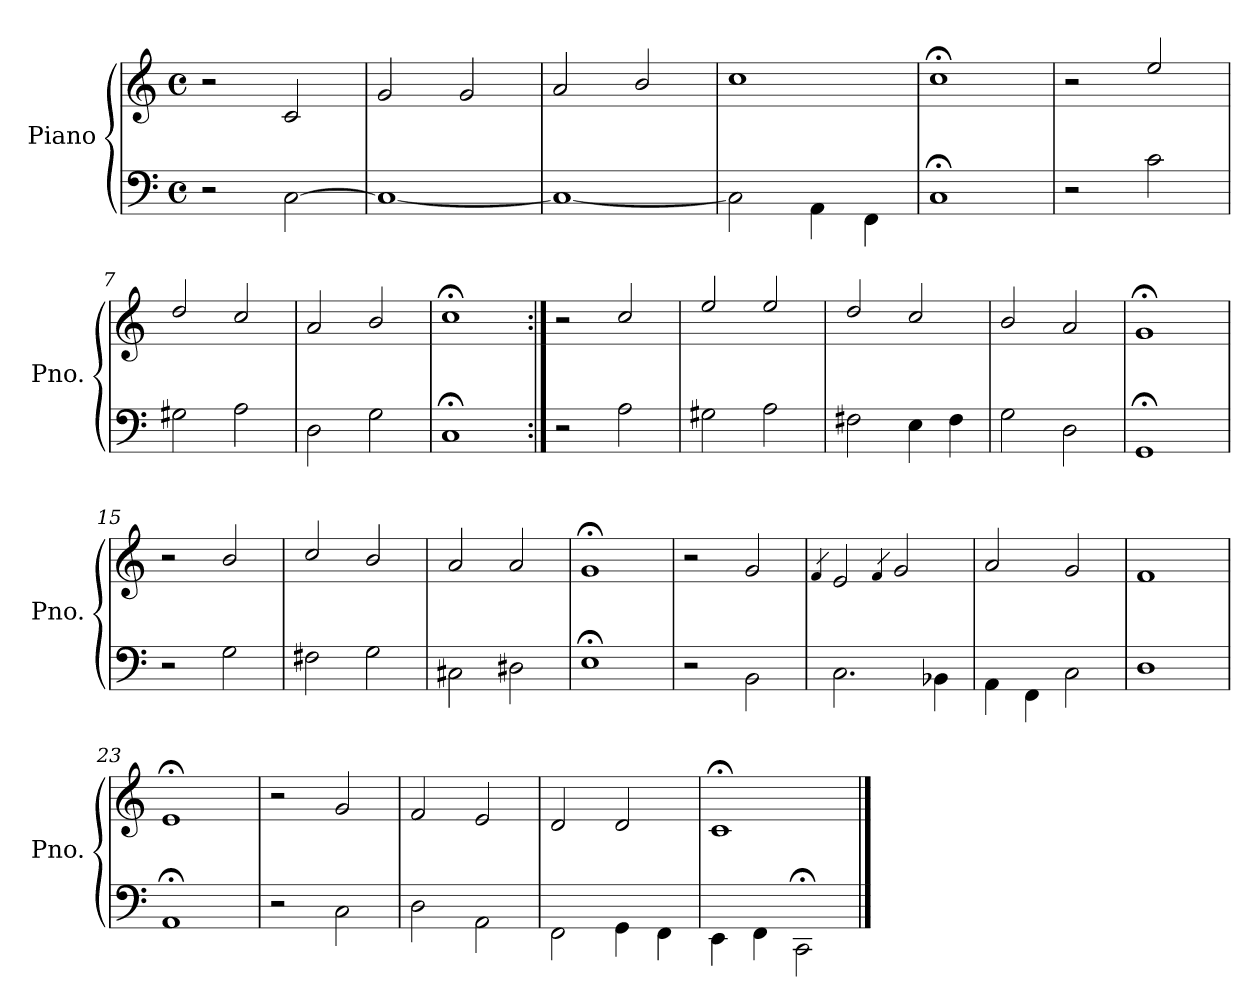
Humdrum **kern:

**kern	**kern
*part1	*part1
*staff2	*staff1
*I"Piano	*
*I'Pno.	*
*clefF4	*clefG2
*k[]	*k[]
*M4/4	*M4/4
*met(c)	*met(c)
=1	=1
2r	2r
[<2C\	2c/
=2	=2
1C_	2g/
.	2g/
=3	=3
1C_	2a/
.	2b/
=4	=4
2C\]	1cc
4AA\	.
4FF\	.
=5	=5
1C;	1cc;<
=6	=6
2r	2r
2c\	2ee/
=7	=7
2G#X\	2dd/
2A\	2cc/
=8	=8
2D\	2a/
2G\	2b/
=9	=9
1C;	1cc;<
!!LO:LB:g=z
=10:|!	=10:|!
2r	2r
2A\	2cc/
=11	=11
2G#X\	2ee/
2A\	2ee/
=12	=12
2F#X\	2dd/
4E\	2cc/
4F#\	.
=13	=13
2G\	2b/
2D\	2a/
=14	=14
1GG;	1g;<
=15	=15
2r	2r
2G\	2b/
=16	=16
2F#X\	2cc/
2G\	2b/
=17	=17
2C#X\	2a/
2D#X\	2a/
=18	=18
1E;	1g;<
!!LO:LB:g=z
=19	=19
2r	2r
2BB\	2g/
=20	=20
.	4qf/
2.C\	2e/
.	4qf/
.	2g/
4BB-X\	.
=21	=21
4AA\	2a/
4FF\	.
2C\	2g/
=22	=22
1D	1f
=23	=23
1AA;	1e;<
=24	=24
2r	2r
2C\	2g/
=25	=25
2D\	2f/
2AA\	2e/
=26	=26
2FF\	2d/
4GG\	2d/
4FF\	.
=27	=27
4EE\	1c;<
4FF\	.
2CC;\	.
==	==
*-	*-
